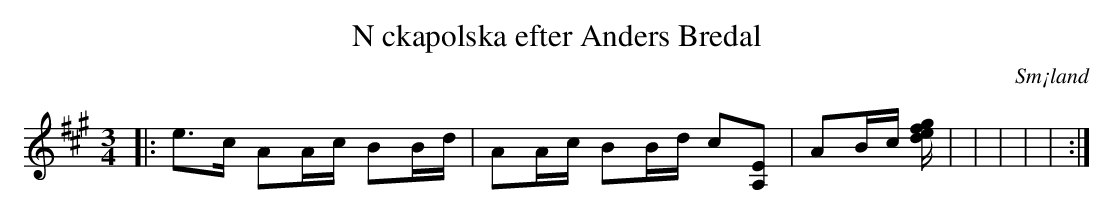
X:1
T:N ckapolska efter Anders Bredal
O:Sm¡land
M:3/4
L:1/8
K:A
|: e>c AA/2c/2 BB/2d/2 | AA/2c/2 BB/2d/2 c[EA,] | AB/2c/2 [defg]/2 |  |  |  |  |  :|
